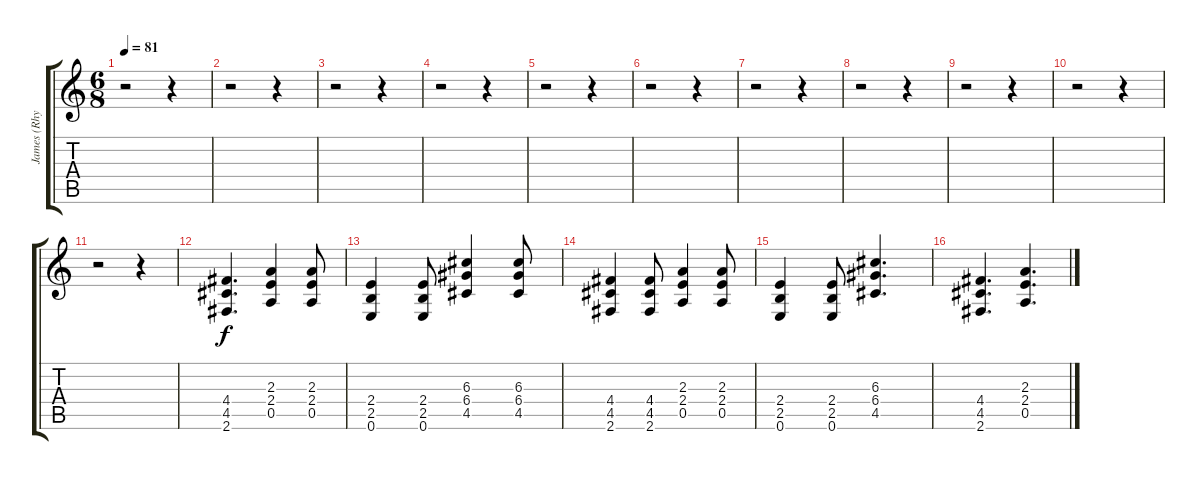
\track ("James (Rhythm Guitar)" "James (Rhy") {instrument distortionguitar}
\staff {score tabs}
\tuning (E4 B3 G3 D3 A2 E2) {hide}
\ts (6 8)
\tempo 81
\clef g2
\ks c
r.2{dy f} r.4 |
r.2 r.4 |
r.2 r.4 |
r.2 r.4 |
r.2 r.4 |
r.2 r.4 |
r.2 r.4 |
r.2 r.4 |
r.2 r.4 |
r.2 r.4 |
r.2 r.4 |
(4.4 4.5 2.6).4{d volume 11} (2.3 2.4 0.5).4 (2.3 2.4 0.5).8 |
(2.4 2.5 0.6).4 (2.4 2.5 0.6).8 (6.3 6.4 4.5).4 (6.3 6.4 4.5).8 |
(4.4 4.5 2.6).4 (4.4 4.5 2.6).8 (2.3 2.4 0.5).4 (2.3 2.4 0.5).8 |
(2.4 2.5 0.6).4 (2.4 2.5 0.6).8 (6.3 6.4 4.5).4{d} |
(4.4 4.5 2.6).4{d} (2.3 2.4 0.5).4{d}
